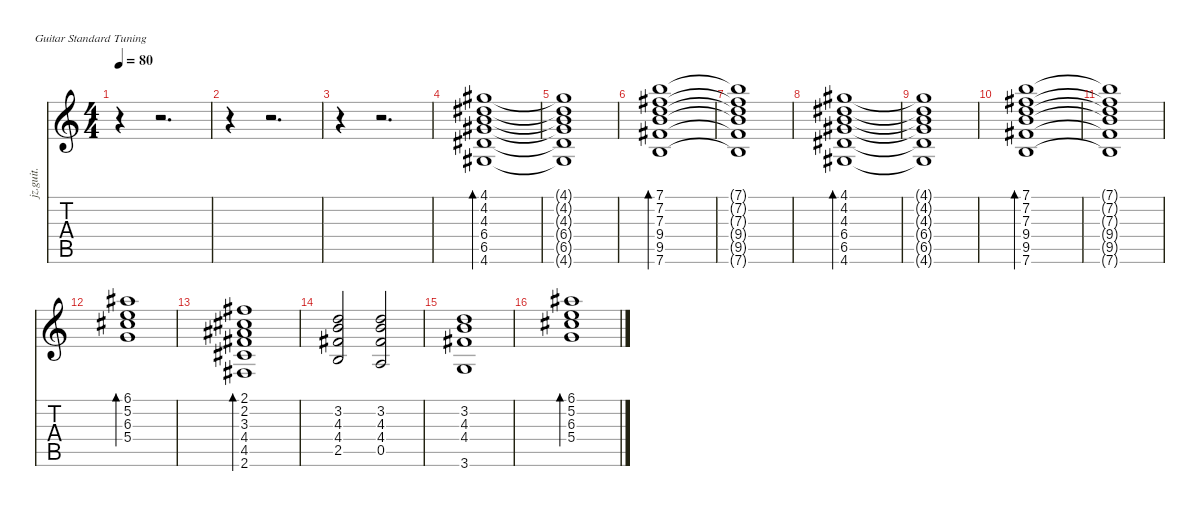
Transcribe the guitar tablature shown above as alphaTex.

\defaultSystemsLayout 4
\hideDynamics
\bracketExtendMode nobrackets
\otherSystemsTrackNameOrientation horizontal
\track ("Rythm left" "jz.guit.") {mute instrument electricguitarjazz}
\staff {score tabs}
\tuning (E4 B3 G3 D3 A2 E2)
\ts (4 4)
\tempo 80
\clef g2
\ks c
r.4{dy f beam Down} r.2{d beam Down} |
r.4{beam Down} r.2{d beam Down} |
r.4{beam Down} r.2{d beam Down} |
(4.1{acc #} 4.2{acc #} 4.3 6.4{acc #} 6.5{acc #} 4.6{acc #}).1{bd 120 beam Up} |
(4.1{t acc #} 4.2{t acc #} 4.3{t} 6.4{t acc #} 6.5{t acc #} 4.6{t acc #}).1{beam Up} |
(7.1 7.2{acc #} 7.3 9.4 9.5{acc #} 7.6).1{bd 120 beam Down} |
(7.1{t} 7.2{t acc #} 7.3{t} 9.4{t} 9.5{t acc #} 7.6{t}).1{beam Down} |
(4.1{acc #} 4.2{acc #} 4.3 6.4{acc #} 6.5{acc #} 4.6{acc #}).1{bd 120 beam Up} |
(4.1{t acc #} 4.2{t acc #} 4.3{t} 6.4{t acc #} 6.5{t acc #} 4.6{t acc #}).1{beam Up} |
(7.1 7.2{acc #} 7.3 9.4 9.5{acc #} 7.6).1{bd 120 beam Down} |
(7.1{t} 7.2{t acc #} 7.3{t} 9.4{t} 9.5{t acc #} 7.6{t}).1{beam Down} |
(6.1{acc #} 5.2 6.3{acc #} 5.4).1{bd 120 beam Down} |
(2.1{acc #} 2.2{acc #} 3.3{acc #} 4.4{acc #} 4.5{acc #} 2.6{acc #}).1{bd 120 beam Up} |
(3.2 4.3 4.4{acc #} 2.5).2{beam Up} (3.2 4.3 4.4{acc #} 0.5).2{beam Up} |
(3.2 4.3 4.4{acc #} 3.6).1{beam Up} |
(6.1{acc #} 5.2 6.3{acc #} 5.4).1{bd 120 beam Down}
